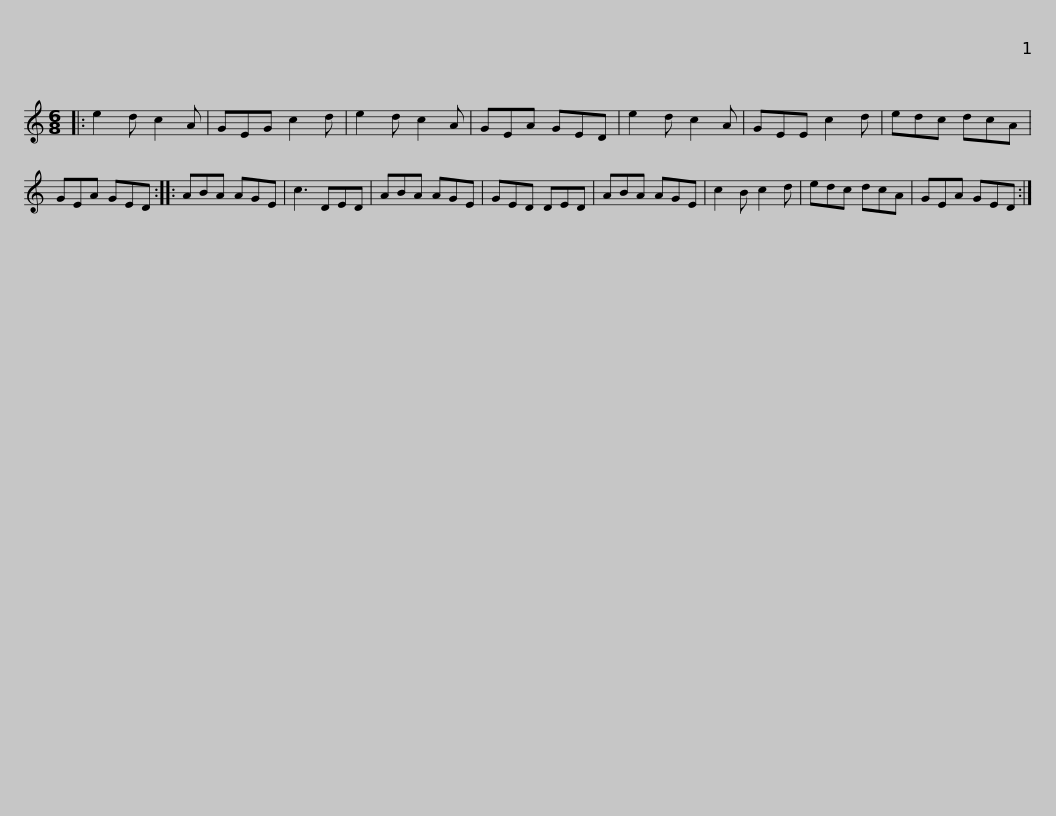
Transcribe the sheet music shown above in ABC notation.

X:1
L:1/8
M:6/8
I:linebreak $
K:C
V:1 treble
V:1
|: e2 d c2 A | GEG c2 d | e2 d c2 A | GEA GED | e2 d c2 A | %5
 GEE c2 d | edc dcA | GEA GED ::$ ABA AGE | c3 DED | %10
 ABA AGE | GED DED | ABA AGE | c2 B c2 d | edc dcA | %15
 GEA GED :| %16
